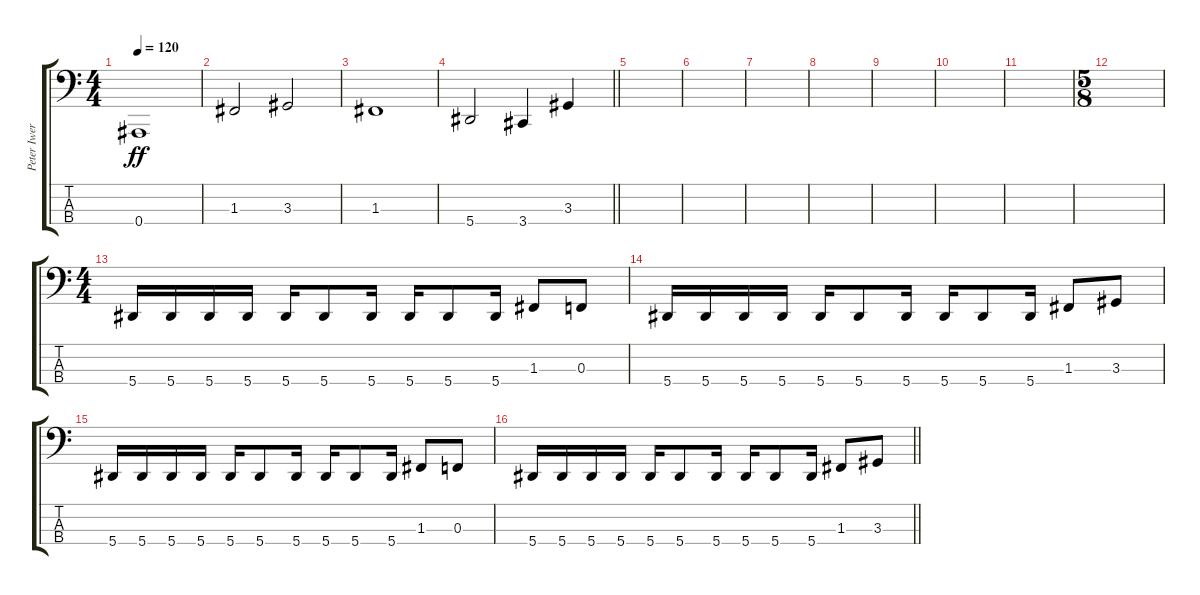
\track ("Peter Iwers" "Peter Iwer") {instrument electricbassfinger}
\staff {score tabs}
\tuning (Eb2 Bb1 F1 Bb0) {hide}
\ts (4 4)
\tempo 120
\clef f4
\ks c
0.4.1{dy ff} |
1.3.2 3.3.2 |
1.3.1 |
\barLineRight lightlight
5.4.2 3.4.4 3.3.4 |
|
|
|
|
|
|
|
\ts (5 8)
|
\ts (4 4)
5.4.16 5.4.16 5.4.16 5.4.16 5.4.16 5.4.8 5.4.16 5.4.16 5.4.8 5.4.16 1.3.8 0.3.8 |
5.4.16 5.4.16 5.4.16 5.4.16 5.4.16 5.4.8 5.4.16 5.4.16 5.4.8 5.4.16 1.3.8 3.3.8 |
5.4.16 5.4.16 5.4.16 5.4.16 5.4.16 5.4.8 5.4.16 5.4.16 5.4.8 5.4.16 1.3.8 0.3.8 |
\barLineRight lightlight
5.4.16 5.4.16 5.4.16 5.4.16 5.4.16 5.4.8 5.4.16 5.4.16 5.4.8 5.4.16 1.3.8 3.3.8
